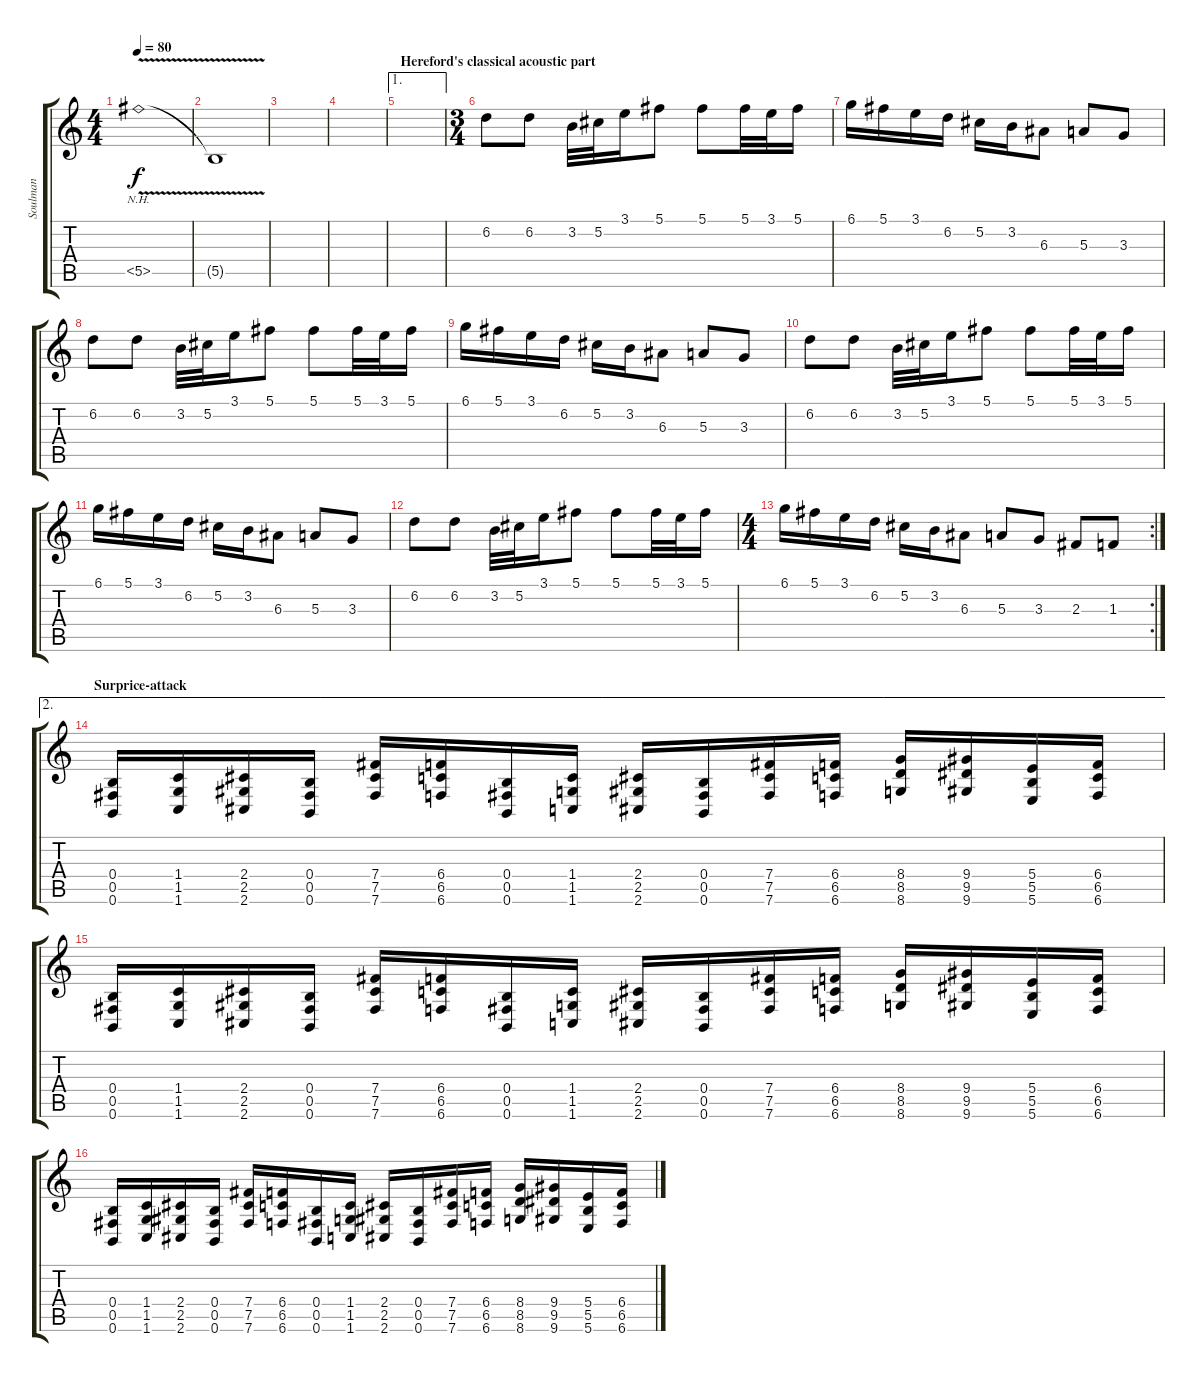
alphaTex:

\track ("Soulman" "Soulman") {instrument distortionguitar}
\staff {score tabs}
\tuning (Db4 Ab3 E3 B2 Gb2 B1) {hide}
\ts (4 4)
\tempo 80
\clef g2
\ks c
5.5{nh v}.1{dy f} |
5.5{t}.1 |
|
|
\ae 1
\section ("" "Hereford's classical acoustic part")
|
\ts (3 4)
6.2.8 6.2.8 3.2.32 5.2.32 3.1.16 5.1.8 5.1.8 5.1.32 3.1.32 5.1.16 |
6.1.16 5.1.16 3.1.16 6.2.16 5.2.16 3.2.16 6.3.8 5.3.8 3.3.8 |
6.2.8 6.2.8 3.2.32 5.2.32 3.1.16 5.1.8 5.1.8 5.1.32 3.1.32 5.1.16 |
6.1.16 5.1.16 3.1.16 6.2.16 5.2.16 3.2.16 6.3.8 5.3.8 3.3.8 |
6.2.8 6.2.8 3.2.32 5.2.32 3.1.16 5.1.8 5.1.8 5.1.32 3.1.32 5.1.16 |
6.1.16 5.1.16 3.1.16 6.2.16 5.2.16 3.2.16 6.3.8 5.3.8 3.3.8 |
6.2.8 6.2.8 3.2.32 5.2.32 3.1.16 5.1.8 5.1.8 5.1.32 3.1.32 5.1.16 |
\rc 2
\ts (4 4)
6.1.16 5.1.16 3.1.16 6.2.16 5.2.16 3.2.16 6.3.8 5.3.8 3.3.8 2.3.8 1.3.8 |
\ae 2
\section ("" "Surprice-attack")
(0.4 0.5 0.6).16 (1.4 1.5 1.6).16 (2.4 2.5 2.6).16 (0.4 0.5 0.6).16 (7.4 7.5 7.6).16 (6.4 6.5 6.6).16 (0.4 0.5 0.6).16 (1.4 1.5 1.6).16 (2.4 2.5 2.6).16 (0.4 0.5 0.6).16 (7.4 7.5 7.6).16 (6.4 6.5 6.6).16 (8.4 8.5 8.6).16 (9.4 9.5 9.6).16 (5.4 5.5 5.6).16 (6.4 6.5 6.6).16 |
(0.4 0.5 0.6).16 (1.4 1.5 1.6).16 (2.4 2.5 2.6).16 (0.4 0.5 0.6).16 (7.4 7.5 7.6).16 (6.4 6.5 6.6).16 (0.4 0.5 0.6).16 (1.4 1.5 1.6).16 (2.4 2.5 2.6).16 (0.4 0.5 0.6).16 (7.4 7.5 7.6).16 (6.4 6.5 6.6).16 (8.4 8.5 8.6).16 (9.4 9.5 9.6).16 (5.4 5.5 5.6).16 (6.4 6.5 6.6).16 |
(0.4 0.5 0.6).16 (1.4 1.5 1.6).16 (2.4 2.5 2.6).16 (0.4 0.5 0.6).16 (7.4 7.5 7.6).16 (6.4 6.5 6.6).16 (0.4 0.5 0.6).16 (1.4 1.5 1.6).16 (2.4 2.5 2.6).16 (0.4 0.5 0.6).16 (7.4 7.5 7.6).16 (6.4 6.5 6.6).16 (8.4 8.5 8.6).16 (9.4 9.5 9.6).16 (5.4 5.5 5.6).16 (6.4 6.5 6.6).16
